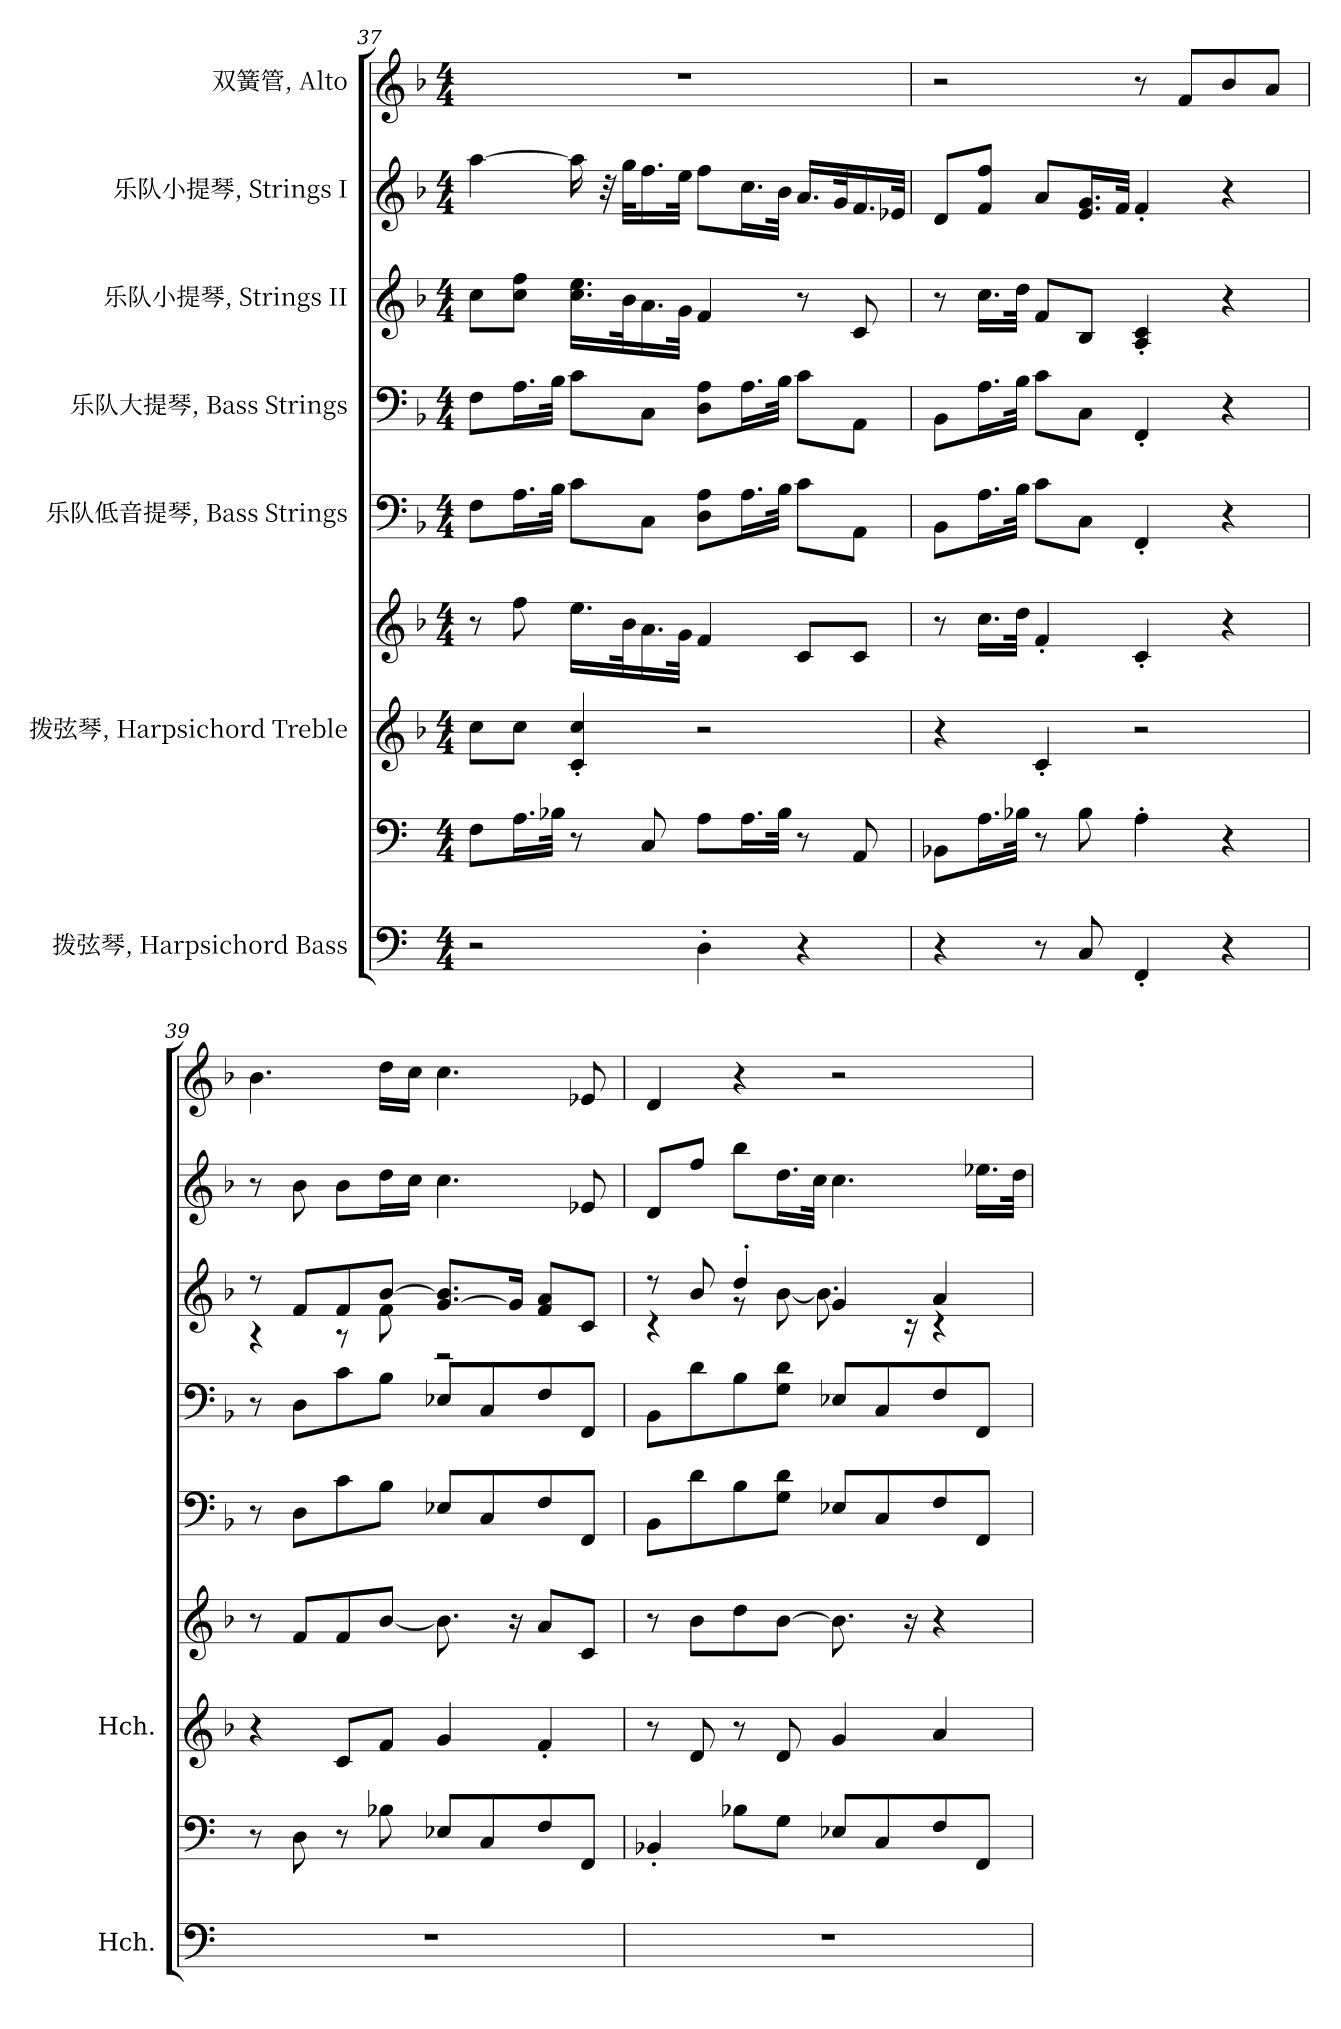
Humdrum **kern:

**kern	**kern	**kern	**kern	**kern	**kern	**kern	**kern	**kern
*part7	*part7	*part6	*part6	*part5	*part4	*part3	*part2	*part1
*staff9	*staff8	*staff7	*staff6	*staff5	*staff4	*staff3	*staff2	*staff1
*I"拨弦琴, Harpsichord Bass	*	*I"拨弦琴, Harpsichord Treble	*	*I"乐队低音提琴, Bass Strings	*I"乐队大提琴, Bass Strings	*I"乐队小提琴, Strings II	*I"乐队小提琴, Strings I	*I"双簧管, Alto
*I'Hch.	*	*I'Hch.	*	*	*	*	*	*
!!LO:PB:g=z
*clefF4	*clefF4	*clefG2	*clefG2	*clefF4	*clefF4	*clefG2	*clefG2	*clefG2
*	*	*	*	*ITrd7c12	*	*	*	*
*k[]	*k[]	*k[b-]	*k[b-]	*k[b-]	*k[b-]	*k[b-]	*k[b-]	*k[b-]
*M4/4	*M4/4	*M4/4	*M4/4	*M4/4	*M4/4	*M4/4	*M4/4	*M4/4
=37	=37	=37	=37	=37	=37	=37	=37	=37
2r	8F\L	8cc\L	8r	8FF\L	8F\L	8cc\L	[4aa\	1r
.	16.A\L	8cc\J	8ff\	16.AA\L	16.A\L	8cc\ 8ff\J	.	.
.	32B-X\JJk	.	.	32BB-\JJk	32B-\JJk	.	.	.
.	8r	4c/' 4cc/'	16.ee\LL	8C\L	8c\L	16.cc\ 16.ee\LL	16aa\]	.
.	.	.	.	.	.	.	32r	.
.	.	.	32b-\K	.	.	32b-\K	32gg\KLL	.
.	8C/	.	16.a\	8CC\J	8C\J	16.a\	16.ff\	.
.	.	.	32g\JJk	.	.	32g\JJk	32ee\JJk	.
4D'\	8A\L	2r	4f/	8DD\ 8AA\L	8D\ 8A\L	4f/	8ff\L	.
.	16.A\L	.	.	16.AA\L	16.A\L	.	16.cc\L	.
.	32B-\JJk	.	.	32BB-\JJk	32B-\JJk	.	32b-\JJk	.
4r	8r	.	8c/L	8C\L	8c\L	8r	16.a/LL	.
.	.	.	.	.	.	.	32g/K	.
.	8AA/	.	8c/J	8AAA\J	8AA\J	8c/	16.f/	.
.	.	.	.	.	.	.	32e-X/JJk	.
=38	=38	=38	=38	=38	=38	=38	=38	=38
4r	8BB-X\L	4r	8r	8BBB-\L	8BB-\L	8r	8d/L	2r
.	16.A\L	.	16.cc\LL	16.AA\L	16.A\L	16.cc\LL	8f/ 8ff/J	.
.	32B-X\JJk	.	32dd\JJk	32BB-\JJk	32B-\JJk	32dd\JJk	.	.
8r	8r	4c'/	4f'/	8C\L	8c\L	8f/L	8a/L	.
8C/	8B-\	.	.	8CC\J	8C\J	8B-/J	16.e/ 16.g/L	.
.	.	.	.	.	.	.	32f/JJk	.
4FF'/	4A'\	2r	4c'/	4FFF'/	4FF'/	4A/' 4c/'	4f'/	8r
.	.	.	.	.	.	.	.	8f/L
4r	4r	.	4r	4r	4r	4r	4r	8b-/
.	.	.	.	.	.	.	.	8a/J
=39	=39	=39	=39	=39	=39	=39	=39	=39
*	*	*	*	*	*	*^	*	*
1r	8r	4r	8r	8r	8r	8r	4r	8r	4.b-\
.	8D\	.	8f/L	8DD\L	8D\L	8f/L	.	8b-\	.
.	8r	8c/L	8f/	8C\	8c\	8f/	8r	8b-\L	.
.	8B-X\	8f/J	[8b-/J	8BB-\J	8B-\J	[8b-/J	8f\	16dd\L	16dd\LL
.	.	.	.	.	.	.	.	16cc\JJ	16cc\JJ
.	8E-X/L	4g/	8.b-\]	8EE-X/L	8E-X/L	[8.g/ 8.b-/]L	2r	4.cc\	4.cc\
.	8C/	.	.	8CC/	8C/	.	.	.	.
.	.	.	16r	.	.	16g/Jk]	.	.	.
.	8F/	4f'/	8a/L	8FF/	8F/	8f/ 8a/L	.	.	.
.	8FF/J	.	8c/J	8FFF/J	8FF/J	8c/J	.	8e-X/	8e-X/
!!LO:PB:g=z
=40	=40	=40	=40	=40	=40	=40	=40	=40	=40
1r	4BB-X'/	8r	8r	8BBB-\L	8BB-\L	8r	4r	8d/L	4d/
.	.	8d/	8b-\L	8D\	8d\	8b-/	.	8ff/J	.
.	8B-X\L	8r	8dd\	8BB-\	8B-\	4dd'/	8r	8bb-\L	4r
.	8G\J	8d/	[8b-\J	8GG\ 8D\J	8G\ 8d\J	.	[8b-\	16.dd\L	.
.	.	.	.	.	.	.	.	32cc\JJk	.
.	8E-X/L	4g/	8.b-\]	8EE-X/L	8E-X/L	4g/	8.b-\]	4.cc\	2r
.	8C/	.	.	8CC/	8C/	.	.	.	.
.	.	.	16r	.	.	.	16r	.	.
.	8F/	4a/	4r	8FF/	8F/	4a/	4r	.	.
.	8FF/J	.	.	8FFF/J	8FF/J	.	.	16.ee-X\LL	.
.	.	.	.	.	.	.	.	32dd\JJk	.
*	*	*	*	*	*	*v	*v	*	*
=	=	=	=	=	=	=	=	=
*-	*-	*-	*-	*-	*-	*-	*-	*-
